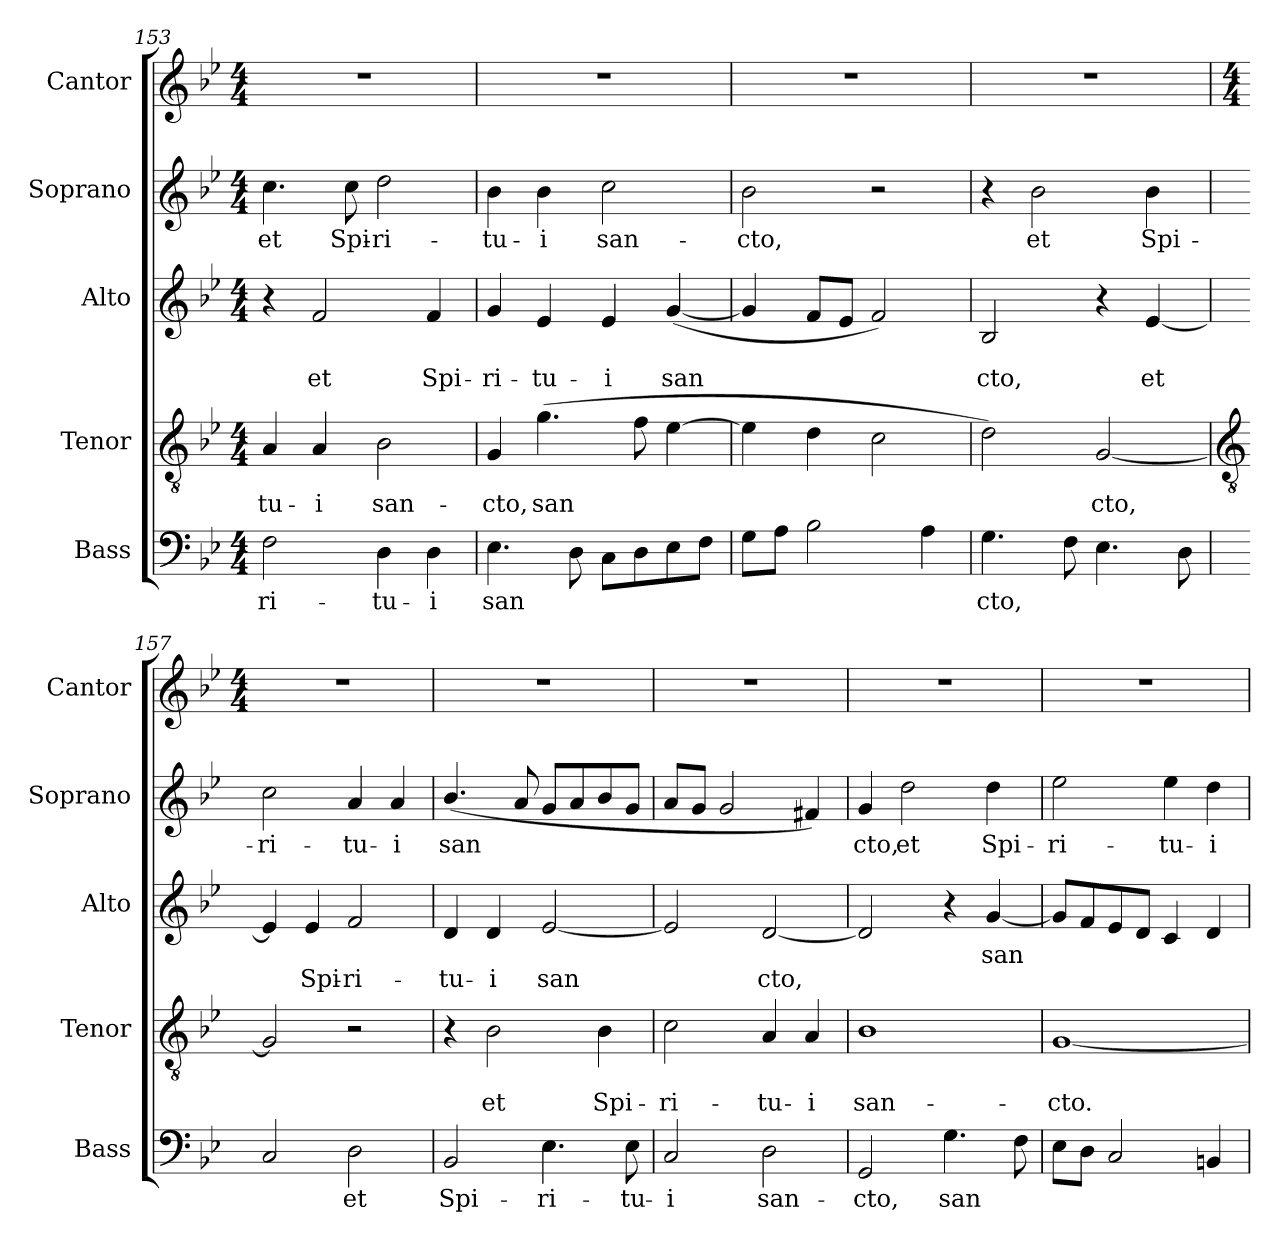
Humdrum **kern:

**kern	**text	**kern	**text	**text	**kern	**text	**text	**kern	**text	**kern
*part5	*part5	*part4	*part4	*part4	*part3	*part3	*part3	*part2	*part2	*part1
*staff5	*staff5	*staff4	*staff4	*staff4	*staff3	*staff3	*staff3	*staff2	*staff2	*staff1
*I"Bass	*	*I"Tenor	*	*	*I"Alto	*	*	*I"Soprano	*	*I"Cantor
*I'Bass	*	*I'Tenor	*	*	*I'Alto	*	*	*I'Soprano	*	*I'Cantor
*clefF4	*	*clefGv2	*	*	*clefG2	*	*	*clefG2	*	*clefG2
*k[b-e-]	*	*k[b-e-]	*	*	*k[b-e-]	*	*	*k[b-e-]	*	*k[b-e-]
*B-:	*	*B-:	*	*	*B-:	*	*	*B-:	*	*B-:
*M4/4	*	*M4/4	*	*	*M4/4	*	*	*M4/4	*	*M4/4
=153	=153	=153	=153	=153	=153	=153	=153	=153	=153	=153
!	!LO:LY:b	!	!LO:LY:b	!	!	!	!	!	!LO:LY:b	!
2F	-ri-	4A	-tu-	.	4r	.	.	4.cc	et	1r
!	!	!	!LO:LY:b	!	!	!	!LO:LY:b	!	!	!
.	.	4A	-i	.	2f	.	et	.	.	.
!	!	!	!	!	!	!	!	!	!LO:LY:b	!
.	.	.	.	.	.	.	.	8cc	Spi-	.
!	!LO:LY:b	!	!LO:LY:b	!	!	!	!	!	!LO:LY:b	!
4D	-tu-	2B-	san-	.	.	.	.	2dd	-ri-	.
!	!LO:LY:b	!	!	!	!	!	!LO:LY:b	!	!	!
4D	-i	.	.	.	4f	.	Spi-	.	.	.
=154	=154	=154	=154	=154	=154	=154	=154	=154	=154	=154
!	!LO:LY:b	!	!LO:LY:b	!	!	!	!LO:LY:b	!	!LO:LY:b	!
4.E-	san	4G	-cto,	.	4g	.	-ri-	4b-	-tu-	1r
!	!	!	!LO:LY:b	!	!	!	!LO:LY:b	!	!LO:LY:b	!
.	.	(>4.g	san	.	4e-	.	-tu-	4b-	-i	.
8D	.	.	.	.	.	.	.	.	.	.
!	!	!	!	!	!	!	!LO:LY:b	!	!LO:LY:b	!
8CL	.	.	.	.	4e-	.	-i	2cc	san-	.
8D	.	8f	.	.	.	.	.	.	.	.
!	!	!	!	!	!	!	!LO:LY:b	!	!	!
8E-	.	[4e-	.	.	(<[4g	.	san	.	.	.
8FJ	.	.	.	.	.	.	.	.	.	.
=155	=155	=155	=155	=155	=155	=155	=155	=155	=155	=155
!	!	!	!	!	!	!	!	!	!LO:LY:b	!
8GL	.	4e-]	.	.	4g]	.	.	2b-	-cto,	1r
8AJ	.	.	.	.	.	.	.	.	.	.
2B-	.	4d	.	.	8fL	.	.	.	.	.
.	.	.	.	.	8e-J	.	.	.	.	.
.	.	2c	.	.	2f)	.	.	2r	.	.
4A	.	.	.	.	.	.	.	.	.	.
=156	=156	=156	=156	=156	=156	=156	=156	=156	=156	=156
!	!LO:LY:b	!	!	!	!	!	!LO:LY:b	!	!	!
4.G	cto,	2d)	.	.	2B-	.	cto,	4r	.	1r
!	!	!	!	!	!	!	!	!	!LO:LY:b	!
.	.	.	.	.	.	.	.	2b-	et	.
8F	.	.	.	.	.	.	.	.	.	.
!	!	!	!LO:LY:b	!	!	!	!	!	!	!
4.E-	.	[2G	cto,	.	4r	.	.	.	.	.
!	!	!	!	!	!	!	!LO:LY:b	!	!LO:LY:b	!
.	.	.	.	.	[4e-	.	et	4b-	Spi-	.
8D	.	.	.	.	.	.	.	.	.	.
!!LO:LB:g=z
=157	=157	=157	=157	=157	=157	=157	=157	=157	=157	=157
*	*	*clefGv2	*	*	*	*	*	*	*	*
*	*	*	*	*	*	*	*	*	*	*M4/4
!	!	!	!	!	!	!	!	!	!LO:LY:b	!
2C	.	2G]	.	.	4e-]	.	.	2cc	-ri-	1r
!	!	!	!	!	!	!	!LO:LY:b	!	!	!
.	.	.	.	.	4e-	.	Spi-	.	.	.
!	!LO:LY:b	!	!	!	!	!	!LO:LY:b	!	!LO:LY:b	!
2D	et	2r	.	.	2f	.	-ri-	4a	-tu-	.
!	!	!	!	!	!	!	!	!	!LO:LY:b	!
.	.	.	.	.	.	.	.	4a	-i	.
=158	=158	=158	=158	=158	=158	=158	=158	=158	=158	=158
!	!LO:LY:b	!	!	!	!	!	!LO:LY:b	!	!LO:LY:b	!
2BB-	Spi-	4r	.	.	4d	.	-tu-	(<4.b-/	san	1r
!	!	!	!	!LO:LY:b	!	!	!LO:LY:b	!	!	!
.	.	2B-	.	et	4d	.	-i	.	.	.
.	.	.	.	.	.	.	.	8a	.	.
!	!LO:LY:b	!	!	!	!	!	!LO:LY:b	!	!	!
4.E-	-ri-	.	.	.	[2e-	.	san	8gL	.	.
.	.	.	.	.	.	.	.	8a	.	.
!	!	!	!	!LO:LY:b	!	!	!	!	!	!
.	.	4B-	.	Spi-	.	.	.	8b-	.	.
!	!LO:LY:b	!	!	!	!	!	!	!	!	!
8E-	-tu-	.	.	.	.	.	.	8gJ	.	.
=159	=159	=159	=159	=159	=159	=159	=159	=159	=159	=159
!	!LO:LY:b	!	!	!LO:LY:b	!	!	!	!	!	!
2C	-i	2c	.	-ri-	2e-]	.	.	8aL	.	1r
.	.	.	.	.	.	.	.	8gJ	.	.
.	.	.	.	.	.	.	.	2g	.	.
!	!LO:LY:b	!	!	!LO:LY:b	!	!	!LO:LY:b	!	!	!
2D	san-	4A	.	-tu-	[2d	.	cto,	.	.	.
!	!	!	!	!LO:LY:b	!	!	!	!	!	!
.	.	4A	.	-i	.	.	.	4f#)	.	.
=160	=160	=160	=160	=160	=160	=160	=160	=160	=160	=160
!	!LO:LY:b	!	!	!LO:LY:b	!	!	!	!	!LO:LY:b	!
2GG	-cto,	1B-	.	san-	2d]	.	.	4g	cto,	1r
!	!	!	!	!	!	!	!	!	!LO:LY:b	!
.	.	.	.	.	.	.	.	2dd	et	.
!	!LO:LY:b	!	!	!	!	!	!	!	!	!
4.G	san	.	.	.	4r	.	.	.	.	.
!	!	!	!	!	!	!LO:LY:b	!	!	!LO:LY:b	!
.	.	.	.	.	[4g	san	.	4dd	Spi-	.
8F	.	.	.	.	.	.	.	.	.	.
=161	=161	=161	=161	=161	=161	=161	=161	=161	=161	=161
!	!	!	!	!LO:LY:b	!	!	!	!	!LO:LY:b	!
8E-L	.	[1G	.	-cto.	8gL]	.	.	2ee-	-ri-	1r
8DJ	.	.	.	.	8f	.	.	.	.	.
2C	.	.	.	.	8e-	.	.	.	.	.
.	.	.	.	.	8dJ	.	.	.	.	.
!	!	!	!	!	!	!	!	!	!LO:LY:b	!
.	.	.	.	.	4c	.	.	4ee-	-tu-	.
!	!	!	!	!	!	!	!	!	!LO:LY:b	!
4BB	.	.	.	.	4d	.	.	4dd	-i	.
=	=	=	=	=	=	=	=	=	=	=
*-	*-	*-	*-	*-	*-	*-	*-	*-	*-	*-
